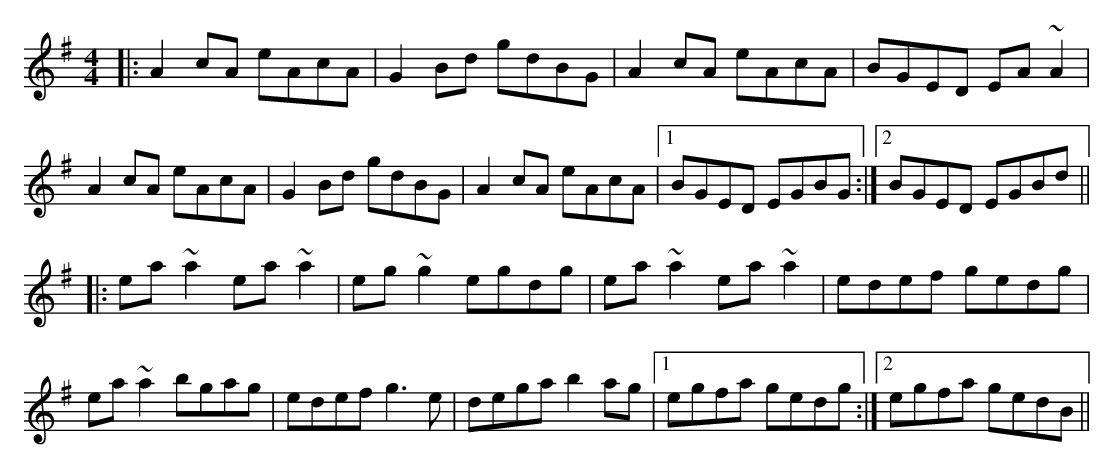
X:1
M:4/4
K:Ador
|:A2cA eAcA|G2Bd gdBG|A2cA eAcA|BGED EA~A2|
A2cA eAcA|G2Bd gdBG|A2cA eAcA|1 BGED EGBG:|2 BGED EGBd||
|:ea~a2 ea~a2|eg~g2 egdg|ea~a2 ea~a2|edef gedg|
ea~a2 bgag|edef g3e|dega b2 ag|1 egfa gedg:|2 egfa gedB||
